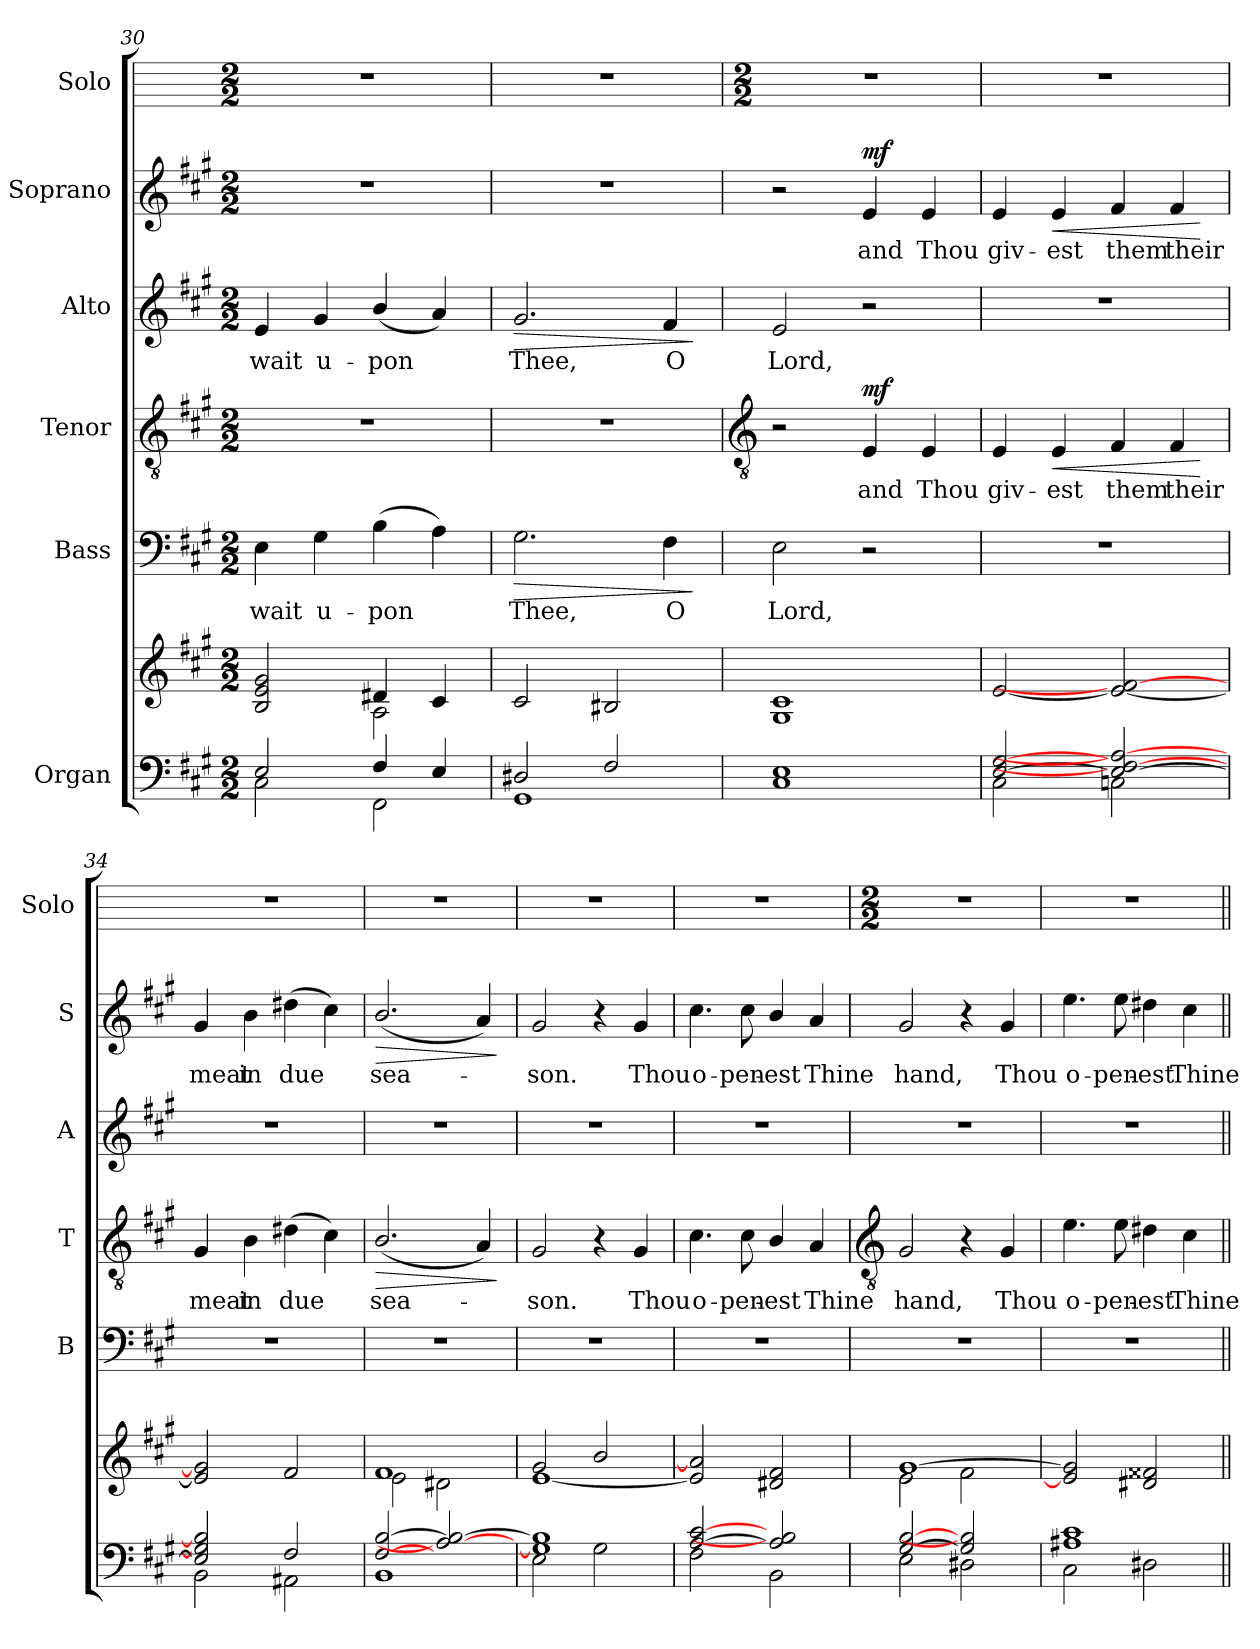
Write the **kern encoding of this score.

**kern	**kern	**kern	**text	**dynam	**kern	**text	**dynam	**kern	**text	**dynam	**kern	**text	**dynam	**kern
*part6	*part6	*part5	*part5	*part5	*part4	*part4	*part4	*part3	*part3	*part3	*part2	*part2	*part2	*part1
*staff7	*staff6	*staff5	*staff5	*staff5	*staff4	*staff4	*staff4	*staff3	*staff3	*staff3	*staff2	*staff2	*staff2	*staff1
*I"Organ	*	*I"Bass	*	*	*I"Tenor	*	*	*I"Alto	*	*	*I"Soprano	*	*	*I"Solo
*	*	*I'B	*	*	*I'T	*	*	*I'A	*	*	*I'S	*	*	*I'Solo
*clefF4	*clefG2	*clefF4	*	*	*clefGv2	*	*	*clefG2	*	*	*clefG2	*	*	*
*k[f#c#g#]	*k[f#c#g#]	*k[f#c#g#]	*	*	*k[f#c#g#]	*	*	*k[f#c#g#]	*	*	*k[f#c#g#]	*	*	*
*A:	*A:	*A:	*	*	*A:	*	*	*A:	*	*	*A:	*	*	*
*M2/2	*M2/2	*M2/2	*	*	*M2/2	*	*	*M2/2	*	*	*M2/2	*	*	*M2/2
=30	=30	=30	=30	=30	=30	=30	=30	=30	=30	=30	=30	=30	=30	=30
*^	*^	*	*	*	*	*	*	*	*	*	*	*	*	*
!	!	!	!	!	!LO:LY:b	!	!	!	!	!	!LO:LY:b	!	!	!	!	!
2E/	2C#\	2B 2e 2g#	2ryy	4E	wait	.	1r	.	.	4e	wait	.	1r	.	.	1r
!	!	!	!	!	!LO:LY:b	!	!	!	!	!	!LO:LY:b	!	!	!	!	!
.	.	.	.	4G#	u-	.	.	.	.	4g#	u-	.	.	.	.	.
!	!	!	!	!	!LO:LY:b	!	!	!	!	!	!LO:LY:b	!	!	!	!	!
4F#/	2FF#\	4d#X	2A\	(>4B\	-pon	.	.	.	.	(<4b/	-pon	.	.	.	.	.
4E/	.	4c#	.	4A)	.	.	.	.	.	4a)	.	.	.	.	.	.
=31	=31	=31	=31	=31	=31	=31	=31	=31	=31	=31	=31	=31	=31	=31	=31	=31
!	!	!	!	!	!LO:LY:b	!LO:HP:b	!	!	!	!	!LO:LY:b	!LO:HP:b	!	!	!	!
2D#X/	1GG#\	2c#	1ryy	2.G#	Thee,	>	1r	.	.	2.g#	Thee,	>	1r	.	.	1r
2F#/	.	2B#X	.	.	.	.	.	.	.	.	.	.	.	.	.	.
!	!	!	!	!	!LO:LY:b	!	!	!	!	!	!LO:LY:b	!	!	!	!	!
.	.	.	.	4F#	O	.	.	.	.	4f#	O	.	.	.	.	.
*v	*v	*	*	*	*	*	*	*	*	*	*	*	*	*	*	*
*	*v	*v	*	*	*	*	*	*	*	*	*	*	*	*	*
.	.	.	.	]	.	.	.	.	.	]	.	.	.	.
!!LO:LB:g=z
=32	=32	=32	=32	=32	=32	=32	=32	=32	=32	=32	=32	=32	=32	=32
*	*	*	*	*	*clefGv2	*	*	*	*	*	*	*	*	*
*	*	*	*	*	*	*	*	*	*	*	*	*	*	*M2/2
*^	*^	*	*	*	*	*	*	*	*	*	*	*	*	*
!	!	!	!	!	!LO:LY:b	!	!	!	!	!	!LO:LY:b	!	!	!	!	!
1E/	1C#\	1G# 1c#	1ryy	2E	Lord,	.	2r	.	.	2e	Lord,	.	2r	.	.	1r
!	!	!	!	!	!	!	!	!LO:LY:b	!LO:DY:b	!	!	!	!	!LO:LY:b	!LO:DY:b	!
.	.	.	.	2r	.	.	4E	and	mf	2r	.	.	4e	and	mf	.
!	!	!	!	!	!	!	!	!LO:LY:b	!	!	!	!	!	!LO:LY:b	!	!
.	.	.	.	.	.	.	4E	Thou	.	.	.	.	4e	Thou	.	.
=33	=33	=33	=33	=33	=33	=33	=33	=33	=33	=33	=33	=33	=33	=33	=33	=33
!	!	!	!	!	!	!	!	!LO:LY:b	!	!	!	!	!	!LO:LY:b	!	!
[2E/ [2G#/	2C#\	[2e	1ryy	1r	.	.	4E	giv-	.	1r	.	.	4e	giv-	.	1r
!	!	!	!	!	!	!	!	!LO:LY:b	!LO:HP:b	!	!	!	!	!LO:LY:b	!LO:HP:b	!
.	.	.	.	.	.	.	4E	-est	<	.	.	.	4e	-est	<	.
!	!	!	!	!	!	!	!	!LO:LY:b	!	!	!	!	!	!LO:LY:b	!	!
2E/_ 2F#/_ 2A/_	2Cn\	2e_ 2f#_	.	.	.	.	4F#	them	.	.	.	.	4f#	them	.	.
!	!	!	!	!	!	!	!	!LO:LY:b	!	!	!	!	!	!LO:LY:b	!	!
.	.	.	.	.	.	.	4F#	their	.	.	.	.	4f#	their	.	.
*v	*v	*	*	*	*	*	*	*	*	*	*	*	*	*	*	*
*	*v	*v	*	*	*	*	*	*	*	*	*	*	*	*	*
.	.	.	.	.	.	.	[	.	.	.	.	.	[	.
=34	=34	=34	=34	=34	=34	=34	=34	=34	=34	=34	=34	=34	=34	=34
*^	*^	*	*	*	*	*	*	*	*	*	*	*	*	*
!	!	!	!	!	!	!	!	!LO:LY:b	!	!	!	!	!	!LO:LY:b	!	!
2E/] 2G#/] 2B/]	2BB\	2e] 2g#]	1ryy	1r	.	.	4G#	meat	.	1r	.	.	4g#	meat	.	1r
!	!	!	!	!	!	!	!	!LO:LY:b	!	!	!	!	!	!LO:LY:b	!	!
.	.	.	.	.	.	.	4B	in	.	.	.	.	4b	in	.	.
!	!	!	!	!	!	!	!	!LO:LY:b	!	!	!	!	!	!LO:LY:b	!	!
2F#/	2AA#X\	2f#	.	.	.	.	(>4d#X	due	.	.	.	.	(>4dd#X	due	.	.
.	.	.	.	.	.	.	4c#)	.	.	.	.	.	4cc#)	.	.	.
=35	=35	=35	=35	=35	=35	=35	=35	=35	=35	=35	=35	=35	=35	=35	=35	=35
!	!	!	!	!	!	!	!	!LO:LY:b	!LO:HP:b	!	!	!	!	!LO:LY:b	!LO:HP:b	!
[2F#/ [2B/	1BB\	1f#	2e\	1r	.	.	(<2.B/	sea-	>	1r	.	.	(<2.b/	sea-	>	1r
2A/_ 2B/_	.	.	2d#X\	.	.	.	.	.	.	.	.	.	.	.	.	.
.	.	.	.	.	.	.	4A)	.	.	.	.	.	4a)	.	.	.
*v	*v	*	*	*	*	*	*	*	*	*	*	*	*	*	*	*
*	*v	*v	*	*	*	*	*	*	*	*	*	*	*	*	*
.	.	.	.	.	.	.	]	.	.	.	.	.	]	.
=36	=36	=36	=36	=36	=36	=36	=36	=36	=36	=36	=36	=36	=36	=36
*^	*^	*	*	*	*	*	*	*	*	*	*	*	*	*
!	!	!	!	!	!	!	!	!LO:LY:b	!	!	!	!	!	!LO:LY:b	!	!
1G#/] 1B/]	2E\	2g#	[1e\	1r	.	.	2G#	son.	.	1r	.	.	2g#	son.	.	1r
.	2G#\	2b/	.	.	.	.	4r	.	.	.	.	.	4r	.	.	.
!	!	!	!	!	!	!	!	!LO:LY:b	!	!	!	!	!	!LO:LY:b	!	!
.	.	.	.	.	.	.	4G#	Thou	.	.	.	.	4g#	Thou	.	.
=37	=37	=37	=37	=37	=37	=37	=37	=37	=37	=37	=37	=37	=37	=37	=37	=37
!	!	!	!	!	!	!	!	!LO:LY:b	!	!	!	!	!	!LO:LY:b	!	!
[2A/ [2c#/	2F#\	2ryy	2e/] 2a/]	1r	.	.	4.c#	o-	.	1r	.	.	4.cc#	o-	.	1r
!	!	!	!	!	!	!	!	!LO:LY:b	!	!	!	!	!	!LO:LY:b	!	!
.	.	.	.	.	.	.	8c#	-pen-	.	.	.	.	8cc#	-pen-	.	.
!	!	!	!	!	!	!	!	!LO:LY:b	!	!	!	!	!	!LO:LY:b	!	!
2A/] 2B/]	2BB\	2d#X 2f#	2ryy	.	.	.	4B/	-est	.	.	.	.	4b/	-est	.	.
!	!	!	!	!	!	!	!	!LO:LY:b	!	!	!	!	!	!LO:LY:b	!	!
.	.	.	.	.	.	.	4A	Thine	.	.	.	.	4a	Thine	.	.
!!LO:LB:g=z
=38	=38	=38	=38	=38	=38	=38	=38	=38	=38	=38	=38	=38	=38	=38	=38	=38
*	*	*	*	*	*	*	*clefGv2	*	*	*	*	*	*	*	*	*
*	*	*	*	*	*	*	*	*	*	*	*	*	*	*	*	*M2/2
!	!	!	!	!	!	!	!	!LO:LY:b	!	!	!	!	!	!LO:LY:b	!	!
[2G#/ [2B/	2E\	[1g#/	2e\	1r	.	.	2G#	hand,	.	1r	.	.	2g#	hand,	.	1r
2G#/] 2B#/]	2D#X\	.	2f#\	.	.	.	4r	.	.	.	.	.	4r	.	.	.
!	!	!	!	!	!	!	!	!LO:LY:b	!	!	!	!	!	!LO:LY:b	!	!
.	.	.	.	.	.	.	4G#	Thou	.	.	.	.	4g#	Thou	.	.
=39	=39	=39	=39	=39	=39	=39	=39	=39	=39	=39	=39	=39	=39	=39	=39	=39
!	!	!	!	!	!	!	!	!LO:LY:b	!	!	!	!	!	!LO:LY:b	!	!
1A#X/ 1c#/	2C#\	2e/] 2g#/]	1ryy	1r	.	.	4.e	o-	.	1r	.	.	4.ee	o-	.	1r
!	!	!	!	!	!	!	!	!LO:LY:b	!	!	!	!	!	!LO:LY:b	!	!
.	.	.	.	.	.	.	8e	-pen-	.	.	.	.	8ee	-pen-	.	.
!	!	!	!	!	!	!	!	!LO:LY:b	!	!	!	!	!	!LO:LY:b	!	!
.	2D#X\	2d#X/ 2f##X/	.	.	.	.	4d#X	-est	.	.	.	.	4dd#X	-est	.	.
!	!	!	!	!	!	!	!	!LO:LY:b	!	!	!	!	!	!LO:LY:b	!	!
.	.	.	.	.	.	.	4c#	Thine	.	.	.	.	4cc#	Thine	.	.
*v	*v	*	*	*	*	*	*	*	*	*	*	*	*	*	*	*
*	*v	*v	*	*	*	*	*	*	*	*	*	*	*	*	*
=||	=||	=||	=||	=||	=||	=||	=||	=||	=||	=||	=||	=||	=||	=||
*-	*-	*-	*-	*-	*-	*-	*-	*-	*-	*-	*-	*-	*-	*-
